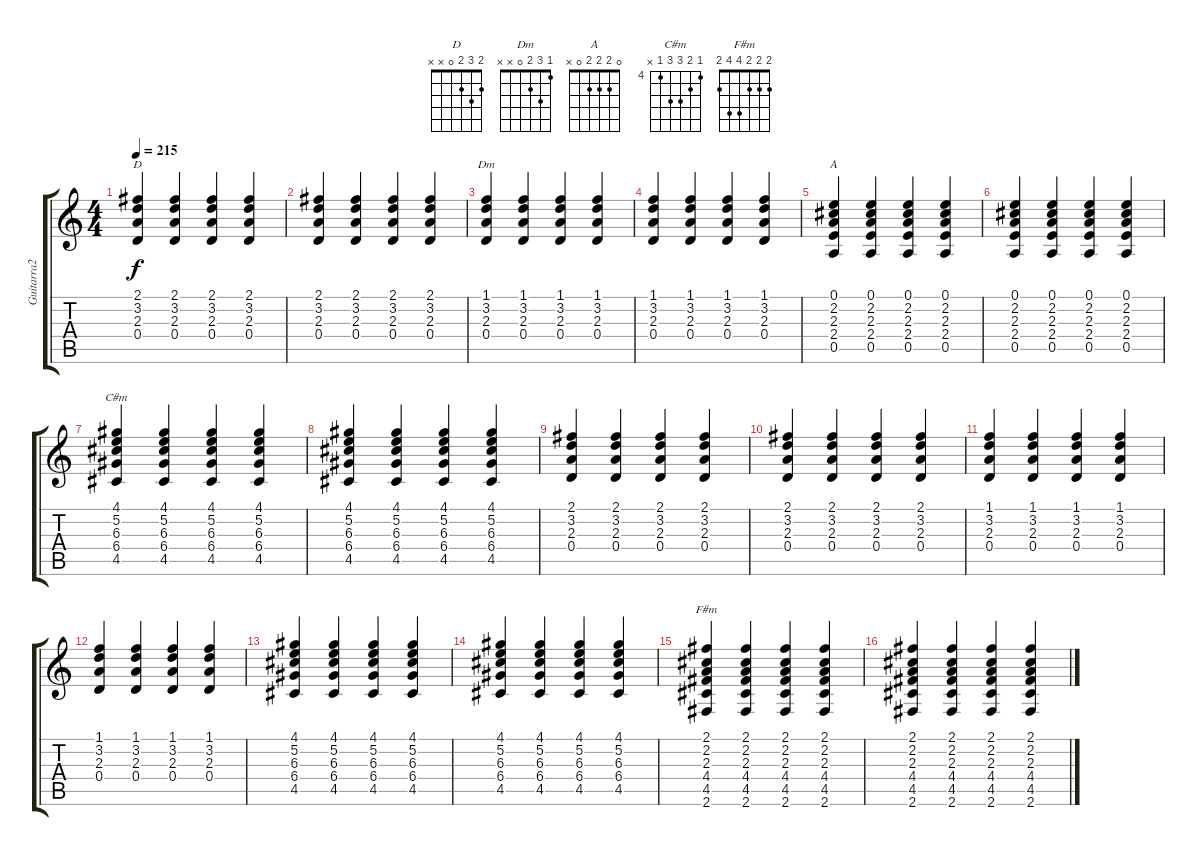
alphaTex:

\track ("Guitarra2" "Guitarra2") {instrument acousticguitarnylon}
\staff {score tabs}
\tuning (E4 B3 G3 D3 A2 E2) {hide}
\chord ("D" 2 3 2 0 x x)
\chord ("Dm" 1 3 2 0 x x)
\chord ("A" 0 2 2 2 0 x)
\chord ("C#m" 4 5 6 6 4 x) {firstfret 4}
\chord ("F#m" 2 2 2 4 4 2)
\ts (4 4)
\tempo 215
\clef g2
\ks c
(2.1 3.2 2.3 0.4).4{ch "D" dy f} (2.1 3.2 2.3 0.4).4 (2.1 3.2 2.3 0.4).4 (2.1 3.2 2.3 0.4).4 |
(2.1 3.2 2.3 0.4).4 (2.1 3.2 2.3 0.4).4 (2.1 3.2 2.3 0.4).4 (2.1 3.2 2.3 0.4).4 |
(1.1 3.2 2.3 0.4).4{ch "Dm"} (1.1 3.2 2.3 0.4).4 (1.1 3.2 2.3 0.4).4 (1.1 3.2 2.3 0.4).4 |
(1.1 3.2 2.3 0.4).4 (1.1 3.2 2.3 0.4).4 (1.1 3.2 2.3 0.4).4 (1.1 3.2 2.3 0.4).4 |
(0.1 2.2 2.3 2.4 0.5).4{ch "A"} (0.1 2.2 2.3 2.4 0.5).4 (0.1 2.2 2.3 2.4 0.5).4 (0.1 2.2 2.3 2.4 0.5).4 |
(0.1 2.2 2.3 2.4 0.5).4 (0.1 2.2 2.3 2.4 0.5).4 (0.1 2.2 2.3 2.4 0.5).4 (0.1 2.2 2.3 2.4 0.5).4 |
(4.1 5.2 6.3 6.4 4.5).4{ch "C#m"} (4.1 5.2 6.3 6.4 4.5).4 (4.1 5.2 6.3 6.4 4.5).4 (4.1 5.2 6.3 6.4 4.5).4 |
(4.1 5.2 6.3 6.4 4.5).4 (4.1 5.2 6.3 6.4 4.5).4 (4.1 5.2 6.3 6.4 4.5).4 (4.1 5.2 6.3 6.4 4.5).4 |
(2.1 3.2 2.3 0.4).4 (2.1 3.2 2.3 0.4).4 (2.1 3.2 2.3 0.4).4 (2.1 3.2 2.3 0.4).4 |
(2.1 3.2 2.3 0.4).4 (2.1 3.2 2.3 0.4).4 (2.1 3.2 2.3 0.4).4 (2.1 3.2 2.3 0.4).4 |
(1.1 3.2 2.3 0.4).4 (1.1 3.2 2.3 0.4).4 (1.1 3.2 2.3 0.4).4 (1.1 3.2 2.3 0.4).4 |
(1.1 3.2 2.3 0.4).4 (1.1 3.2 2.3 0.4).4 (1.1 3.2 2.3 0.4).4 (1.1 3.2 2.3 0.4).4 |
(4.1 5.2 6.3 6.4 4.5).4 (4.1 5.2 6.3 6.4 4.5).4 (4.1 5.2 6.3 6.4 4.5).4 (4.1 5.2 6.3 6.4 4.5).4 |
(4.1 5.2 6.3 6.4 4.5).4 (4.1 5.2 6.3 6.4 4.5).4 (4.1 5.2 6.3 6.4 4.5).4 (4.1 5.2 6.3 6.4 4.5).4 |
(2.1 2.2 2.3 4.4 4.5 2.6).4{ch "F#m"} (2.1 2.2 2.3 4.4 4.5 2.6).4 (2.1 2.2 2.3 4.4 4.5 2.6).4 (2.1 2.2 2.3 4.4 4.5 2.6).4 |
(2.1 2.2 2.3 4.4 4.5 2.6).4 (2.1 2.2 2.3 4.4 4.5 2.6).4 (2.1 2.2 2.3 4.4 4.5 2.6).4 (2.1 2.2 2.3 4.4 4.5 2.6).4
